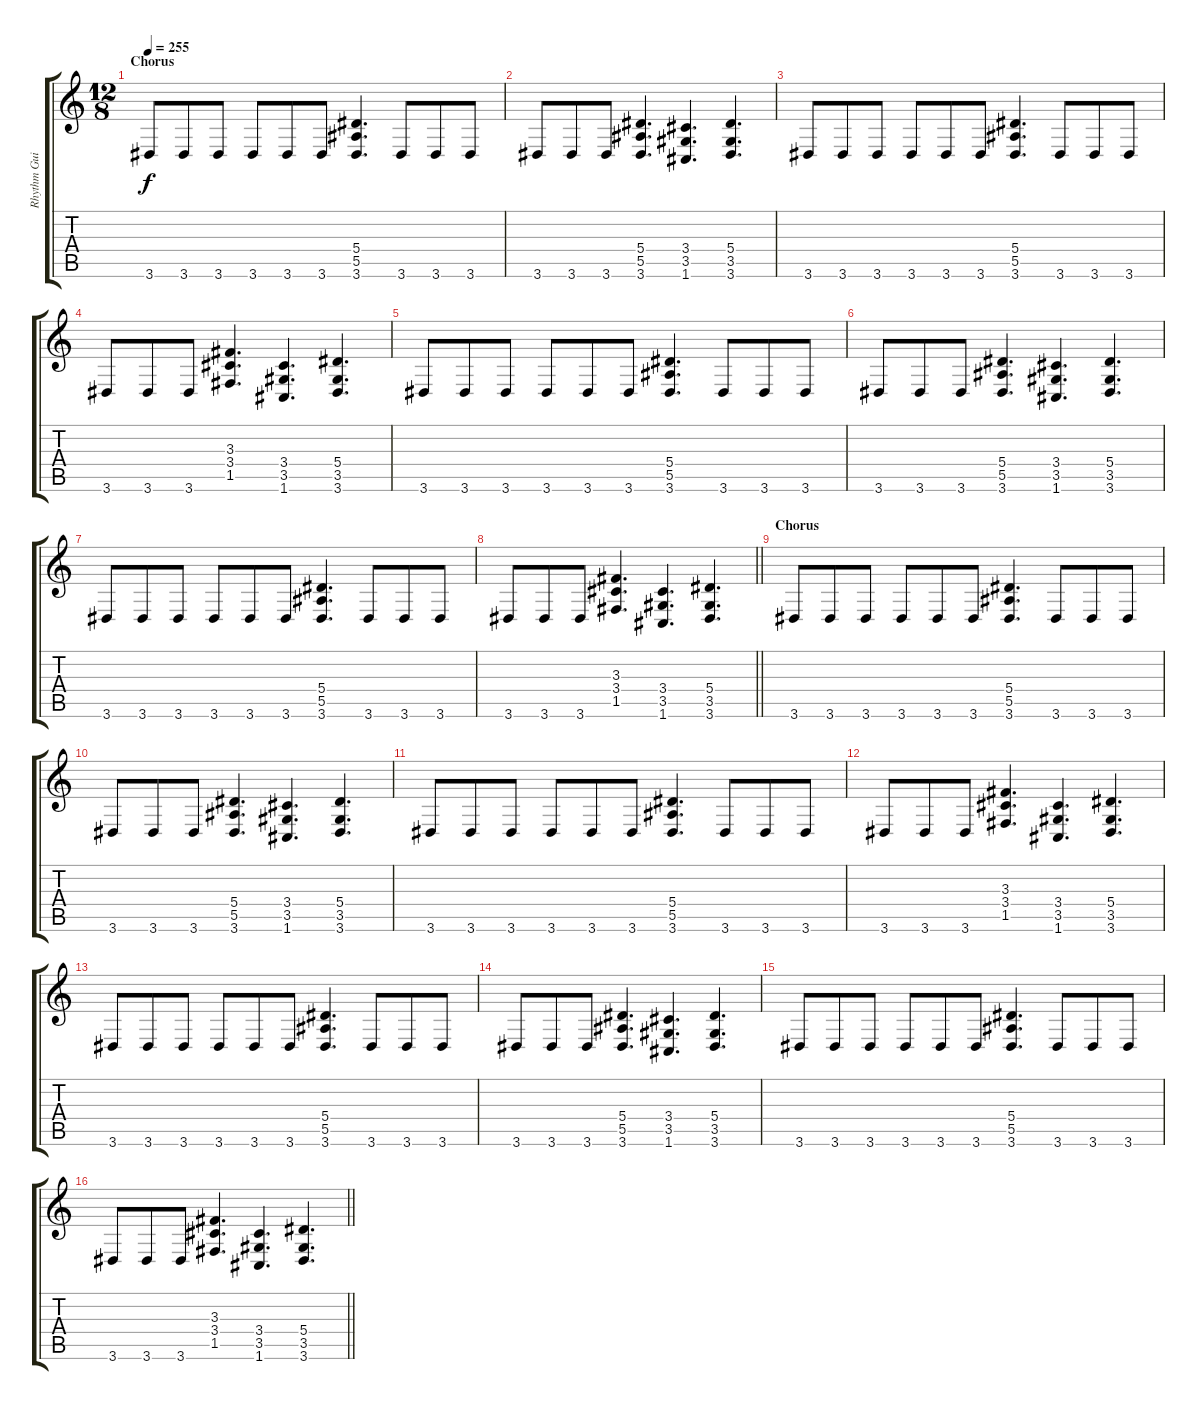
\track ("Rhythm Guitar" "Rhythm Gui") {instrument distortionguitar}
\staff {score tabs}
\tuning (C4 G3 Eb3 Bb2 F2 C2) {hide}
\ts (12 8)
\section ("" "Chorus")
\tempo 255
\clef g2
\ks c
3.6.8{dy f} 3.6.8 3.6.8 3.6.8 3.6.8 3.6.8 (5.4 5.5 3.6).4{d} 3.6.8 3.6.8 3.6.8 |
3.6.8 3.6.8 3.6.8 (5.4 5.5 3.6).4{d} (3.4 3.5 1.6).4{d} (5.4 3.5 3.6).4{d} |
3.6.8 3.6.8 3.6.8 3.6.8 3.6.8 3.6.8 (5.4 5.5 3.6).4{d} 3.6.8 3.6.8 3.6.8 |
3.6.8 3.6.8 3.6.8 (3.3 3.4 1.5).4{d} (3.4 3.5 1.6).4{d} (5.4 3.5 3.6).4{d} |
3.6.8 3.6.8 3.6.8 3.6.8 3.6.8 3.6.8 (5.4 5.5 3.6).4{d} 3.6.8 3.6.8 3.6.8 |
3.6.8 3.6.8 3.6.8 (5.4 5.5 3.6).4{d} (3.4 3.5 1.6).4{d} (5.4 3.5 3.6).4{d} |
3.6.8 3.6.8 3.6.8 3.6.8 3.6.8 3.6.8 (5.4 5.5 3.6).4{d} 3.6.8 3.6.8 3.6.8 |
\barLineRight lightlight
3.6.8 3.6.8 3.6.8 (3.3 3.4 1.5).4{d} (3.4 3.5 1.6).4{d} (5.4 3.5 3.6).4{d} |
\section ("" "Chorus")
3.6.8 3.6.8 3.6.8 3.6.8 3.6.8 3.6.8 (5.4 5.5 3.6).4{d} 3.6.8 3.6.8 3.6.8 |
3.6.8 3.6.8 3.6.8 (5.4 5.5 3.6).4{d} (3.4 3.5 1.6).4{d} (5.4 3.5 3.6).4{d} |
3.6.8 3.6.8 3.6.8 3.6.8 3.6.8 3.6.8 (5.4 5.5 3.6).4{d} 3.6.8 3.6.8 3.6.8 |
3.6.8 3.6.8 3.6.8 (3.3 3.4 1.5).4{d} (3.4 3.5 1.6).4{d} (5.4 3.5 3.6).4{d} |
3.6.8 3.6.8 3.6.8 3.6.8 3.6.8 3.6.8 (5.4 5.5 3.6).4{d} 3.6.8 3.6.8 3.6.8 |
3.6.8 3.6.8 3.6.8 (5.4 5.5 3.6).4{d} (3.4 3.5 1.6).4{d} (5.4 3.5 3.6).4{d} |
3.6.8 3.6.8 3.6.8 3.6.8 3.6.8 3.6.8 (5.4 5.5 3.6).4{d} 3.6.8 3.6.8 3.6.8 |
\barLineRight lightlight
3.6.8 3.6.8 3.6.8 (3.3 3.4 1.5).4{d} (3.4 3.5 1.6).4{d} (5.4 3.5 3.6).4{d}
